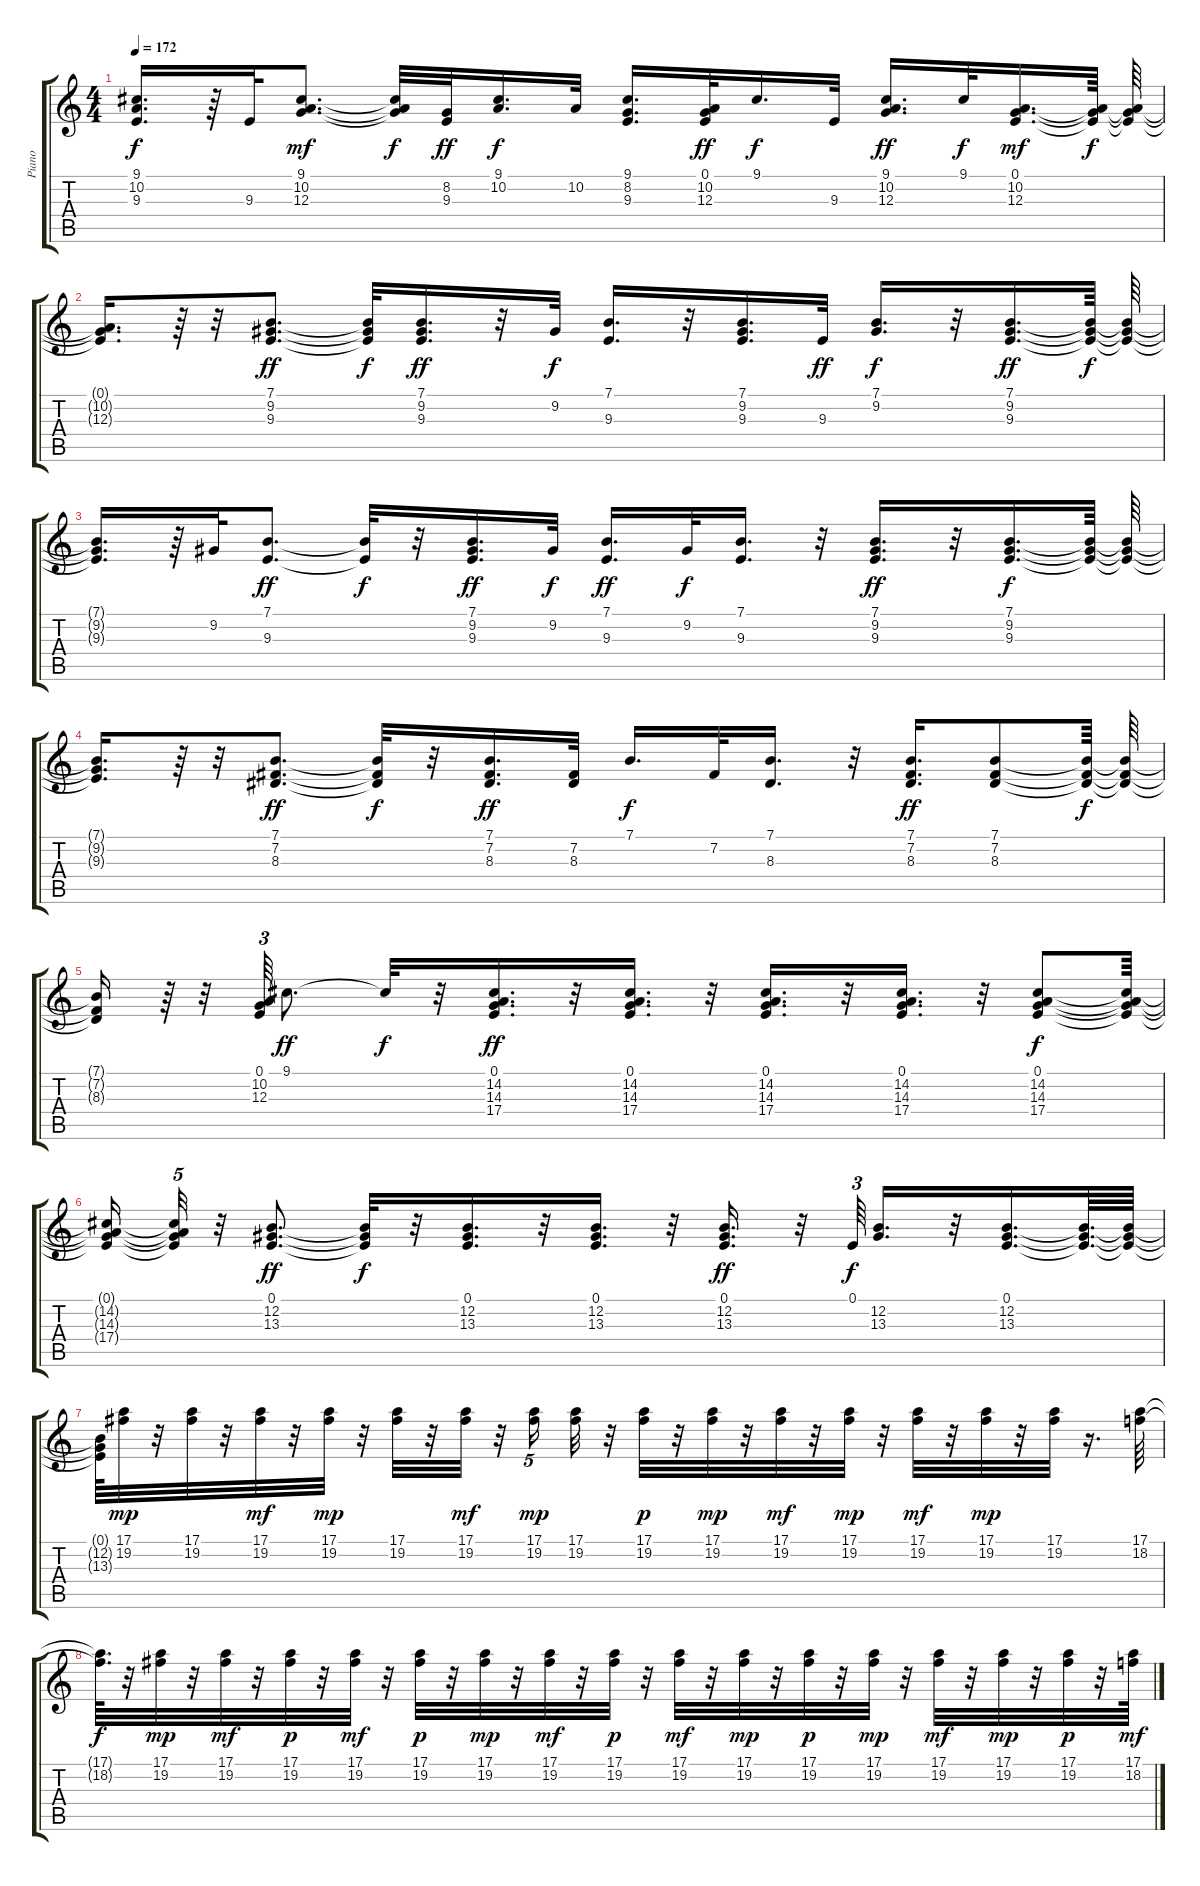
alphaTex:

\track ("Piano" "Piano") {instrument violin}
\staff {score tabs}
\tuning (E4 B3 G3 D3 A2 E2) {hide}
\ts (4 4)
\tempo 172
\clef g2
\ks c
(9.1{t} 10.2{t} 9.3{t}).16{d dy f} r.64 9.3.32 (9.1 10.2 12.3).8{d dy mf} (9.1{t} 10.2{t} 12.3{t}).32{dy f} (8.2 9.3).32{dy ff} (9.1 10.2).16{d dy f} 10.2.32 (9.1 8.2 9.3).16{d} (0.1 10.2 12.3).32{dy ff} 9.1.16{d dy f} 9.3.32 (9.1 10.2 12.3).16{d dy ff} 9.1.32{dy f} (0.1 10.2 12.3).16{d dy mf} (0.1{t} 10.2{t} 12.3{t}).64{dy f} (0.1{t} 10.2{t} 12.3{t}).64 |
(0.1{t} 10.2{t} 12.3{t}).16{d} r.64 r.32 (7.1 9.2 9.3).8{d dy ff} (7.1{t} 9.2{t} 9.3{t}).32{dy f} (7.1 9.2 9.3).16{d dy ff} r.32 9.2.32{dy f} (7.1 9.3).16{d} r.32 (7.1 9.2 9.3).16{d} 9.3.32{dy ff} (7.1 9.2).16{d dy f} r.32 (7.1 9.2 9.3).16{d dy ff} (7.1{t} 9.2{t} 9.3{t}).64{dy f} (7.1{t} 9.2{t} 9.3{t}).64 |
(7.1{t} 9.2{t} 9.3{t}).16{d} r.64 9.2.32 (7.1 9.3).8{d dy ff} (7.1{t} 9.3{t}).32{dy f} r.32 (7.1 9.2 9.3).16{d dy ff} 9.2.32{dy f} (7.1 9.3).16{d dy ff} 9.2.32{dy f} (7.1 9.3).16{d} r.32 (7.1 9.2 9.3).16{d dy ff} r.32 (7.1 9.2 9.3).16{d dy f} (7.1{t} 9.2{t} 9.3{t}).64 (7.1{t} 9.2{t} 9.3{t}).64 |
(7.1{t} 9.2{t} 9.3{t}).16{d} r.64 r.32 (7.1 7.2 8.3).8{d dy ff} (7.1{t} 7.2{t} 8.3{t}).32{dy f} r.32 (7.1 7.2 8.3).16{d dy ff} (7.2 8.3).32 7.1.16{d dy f} 7.2.32 (7.1 8.3).16{d} r.32 (7.1 7.2 8.3).16{d dy ff} (7.1 7.2 8.3).8 (7.1{t} 7.2{t} 8.3{t}).64{dy f} (7.1{t} 7.2{t} 8.3{t}).64 |
(7.1{t} 7.2{t} 8.3{t}).16 r.64 r.32 (0.1 10.2 12.3).64{tu (3 2)} 9.1.8{d dy ff} 9.1{t}.32{dy f} r.32 (0.1 14.2 14.3 17.4).16{d dy ff} r.32 (0.1 14.2 14.3 17.4).16{d} r.32 (0.1 14.2 14.3 17.4).16{d} r.32 (0.1 14.2 14.3 17.4).16{d} r.32 (0.1 14.2 14.3 17.4).8{dy f} (0.1{t} 14.2{t} 14.3{t} 17.4{t}).64 |
(0.1{t} 14.2{t} 14.3{t} 17.4{t}).16 (0.1{t} 14.2{t} 14.3{t} 17.4{t}).32{tu (5 4)} r.32 (0.1 12.2 13.3).8{d dy ff} (0.1{t} 12.2{t} 13.3{t}).32{dy f} r.32 (0.1 12.2 13.3).16{d} r.32 (0.1 12.2 13.3).16{d} r.32 (0.1 12.2 13.3).16{d dy ff} r.32 0.1.64{tu (3 2) dy f} (12.2 13.3).16{d} r.32 (0.1 12.2 13.3).16{d} (0.1{t} 12.2{t} 13.3{t}).64{d} (0.1{t} 12.2{t} 13.3{t}).64 |
(0.1{t} 12.2{t} 13.3{t}).64 (17.1 19.2).32{dy mp} r.32 (17.1 19.2).32 r.32 (17.1 19.2).32{dy mf} r.32 (17.1 19.2).32{dy mp} r.32 (17.1 19.2).32 r.32 (17.1 19.2).32{dy mf} r.32 (17.1 19.2).16{tu (5 4) dy mp} (17.1 19.2).32 r.32 (17.1 19.2).32{dy p} r.32 (17.1 19.2).32{dy mp} r.32 (17.1 19.2).32{dy mf} r.32 (17.1 19.2).32{dy mp} r.32 (17.1 19.2).32{dy mf} r.32 (17.1 19.2).32{dy mp} r.32 (17.1 19.2).32 r.16{d} (17.1 18.2).64 |
(17.1{t} 18.2{t}).64{d dy f} r.32 (17.1 19.2).32{dy mp} r.32 (17.1 19.2).32{dy mf} r.32 (17.1 19.2).32{dy p} r.32 (17.1 19.2).32{dy mf} r.32 (17.1 19.2).32{dy p} r.32 (17.1 19.2).32{dy mp} r.32 (17.1 19.2).32{dy mf} r.32 (17.1 19.2).32{dy p} r.32 (17.1 19.2).32{dy mf} r.32 (17.1 19.2).32{dy mp} r.32 (17.1 19.2).32{dy p} r.32 (17.1 19.2).32{dy mp} r.32 (17.1 19.2).32{dy mf} r.32 (17.1 19.2).32{dy mp} r.32 (17.1 19.2).32{dy p} r.32 (17.1 18.2).64{dy mf}
